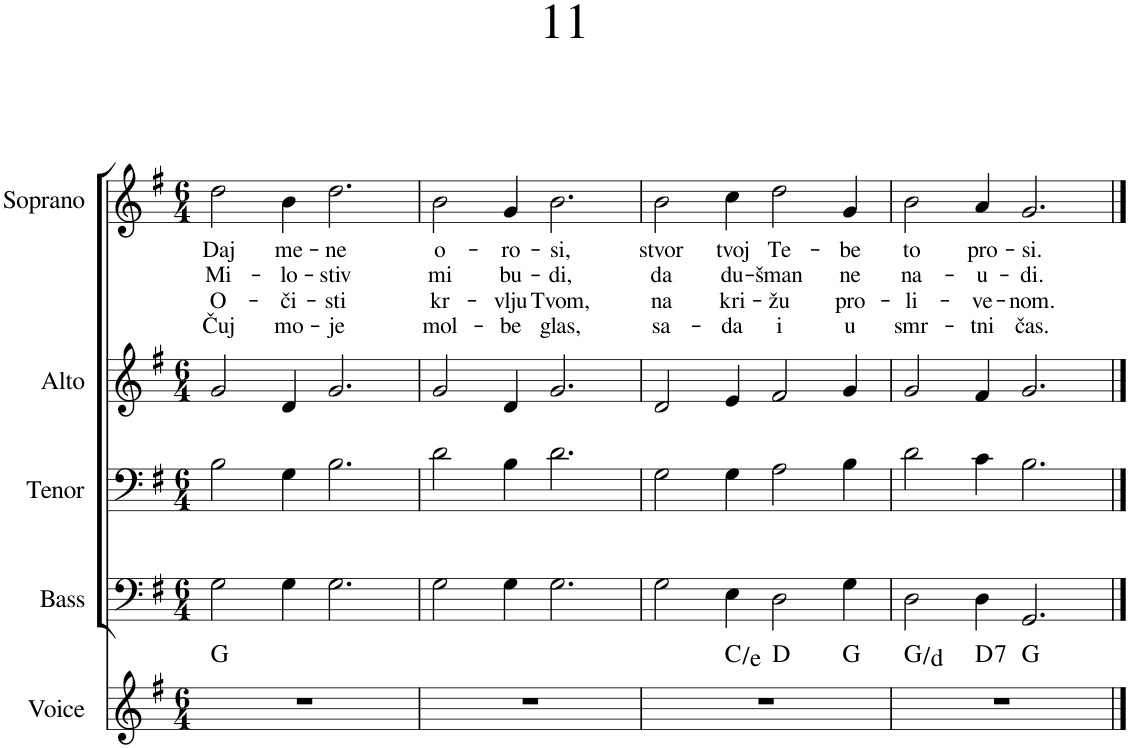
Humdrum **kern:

**kern	**harte	**kern	**kern	**kern	**kern	**text	**text	**text	**text
*part5	*part5	*part4	*part3	*part2	*part1	*part1	*part1	*part1	*part1
*staff5	*	*staff4	*staff3	*staff2	*staff1	*staff1	*staff1	*staff1	*staff1
*I"Voice	*	*I"Bass	*I"Tenor	*I"Alto	*I"Soprano	*	*	*	*
*I'Vo.	*	*I'B.	*I'T.	*I'A.	*I'S.	*	*	*	*
*clefG2	*	*clefF4	*clefF4	*clefG2	*clefG2	*	*	*	*
*k[f#]	*	*k[f#]	*k[f#]	*k[f#]	*k[f#]	*	*	*	*
*M6/4	*	*M6/4	*M6/4	*M6/4	*M6/4	*	*	*	*
=1	=1	=1	=1	=1	=1	=1	=1	=1	=1
!	!	!	!	!	!	!LO:LY:b	!LO:LY:b	!LO:LY:b	!LO:LY:b
1.r	G:maj	2G\	2B\	2g/	2dd\	Daj	Mi-	O-	Čuj
!	!	!	!	!	!	!LO:LY:b	!LO:LY:b	!LO:LY:b	!LO:LY:b
.	.	4G\	4G\	4d/	4b\	me-	-lo-	-či-	mo-
!	!	!	!	!	!	!LO:LY:b	!LO:LY:b	!LO:LY:b	!LO:LY:b
.	.	2.G\	2.B\	2.g/	2.dd\	-ne	-stiv	-sti	-je
=2	=2	=2	=2	=2	=2	=2	=2	=2	=2
!	!	!	!	!	!	!LO:LY:b	!LO:LY:b	!LO:LY:b	!LO:LY:b
1.r	.	2G\	2d\	2g/	2b\	o-	mi	kr-	mol-
!	!	!	!	!	!	!LO:LY:b	!LO:LY:b	!LO:LY:b	!LO:LY:b
.	.	4G\	4B\	4d/	4g/	-ro-	bu-	-vlju	-be
!	!	!	!	!	!	!LO:LY:b	!LO:LY:b	!LO:LY:b	!LO:LY:b
.	.	2.G\	2.d\	2.g/	2.b\	-si,	-di,	Tvom,	glas,
=3	=3	=3	=3	=3	=3	=3	=3	=3	=3
!	!	!	!	!	!	!LO:LY:b	!LO:LY:b	!LO:LY:b	!LO:LY:b
*^	*	*	*	*	*	*	*	*	*
*	*^	*	*	*	*	*	*	*	*	*
*	*	*^	*	*	*	*	*	*	*	*	*
1.r	2ryy	2.ryy	1ryy	.	2G\	2G\	2d/	2b\	stvor	da	na	sa-
!	!	!	!	!	!	!	!	!	!LO:LY:b	!LO:LY:b	!LO:LY:b	!LO:LY:b
.	1ryy	.	.	C:maj/3	4E\	4G\	4e/	4cc\	tvoj	du-	kri-	-da
!	!	!	!	!	!	!	!	!	!LO:LY:b	!LO:LY:b	!LO:LY:b	!LO:LY:b
.	.	2.ryy	.	D:maj	2D\	2A\	2f#/	2dd\	Te-	-šman	-žu	i
.	.	.	4ryy	.	.	.	.	.	.	.	.	.
!	!	!	!	!	!	!	!	!	!LO:LY:b	!LO:LY:b	!LO:LY:b	!LO:LY:b
.	.	.	4ryy	G:maj	4G\	4B\	4g/	4g/	-be	ne	pro-	u
=4	=4	=4	=4	=4	=4	=4	=4	=4	=4	=4	=4	=4
!	!	!	!	!	!	!	!	!	!LO:LY:b	!LO:LY:b	!LO:LY:b	!LO:LY:b
*	*	*v	*v	*	*	*	*	*	*	*	*	*
1.r	2ryy	2.ryy	G:maj/5	2D\	2d\	2g/	2b\	to	na-	-li-	smr-
!	!	!	!LO:H:kt=7	!	!	!	!	!LO:LY:b	!LO:LY:b	!LO:LY:b	!LO:LY:b
.	1ryy	.	D:7	4D\	4c\	4f#/	4a/	pro-	-u-	-ve-	-tni
!	!	!	!	!	!	!	!	!LO:LY:b	!LO:LY:b	!LO:LY:b	!LO:LY:b
.	.	2.ryy	G:maj	2.GG/	2.B\	2.g/	2.g/	-si.	-di.	-nom.	čas.
*v	*v	*v	*	*	*	*	*	*	*	*	*
==	==	==	==	==	==	==	==	==	==
*-	*-	*-	*-	*-	*-	*-	*-	*-	*-
